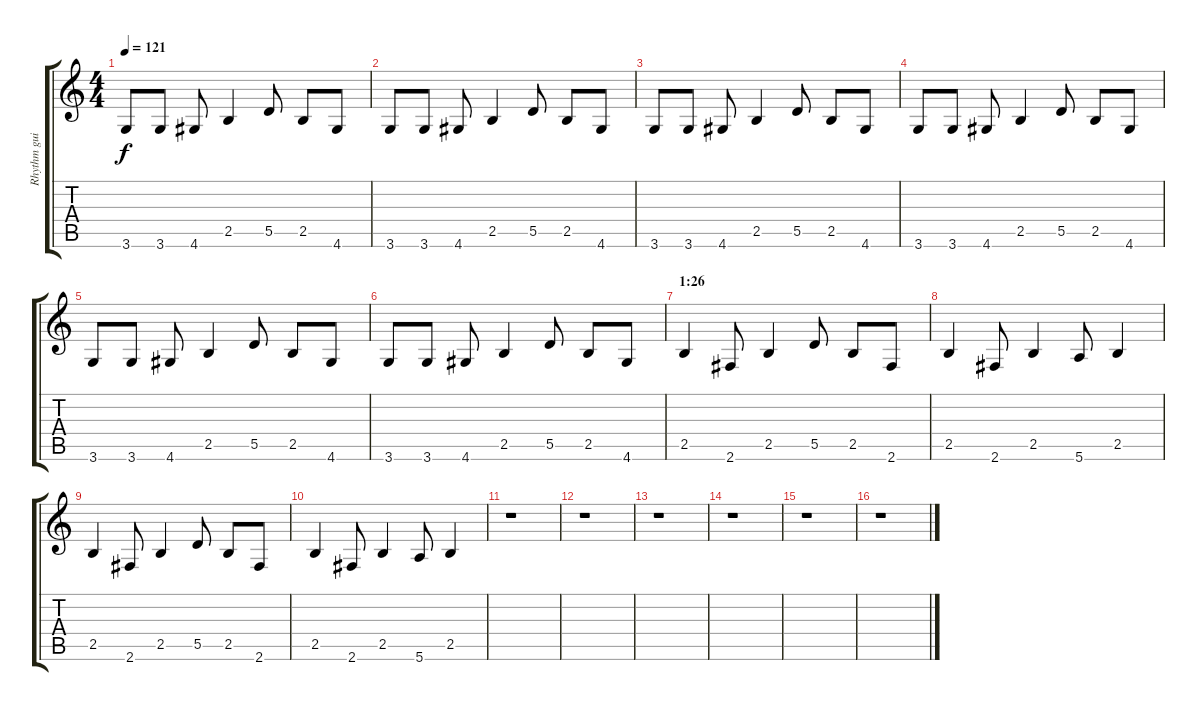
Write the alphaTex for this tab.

\track ("Rhythm guitar" "Rhythm gui") {instrument overdrivenguitar}
\staff {score tabs}
\tuning (E4 B3 G3 D3 A2 E2) {hide}
\ts (4 4)
\tempo 121
\clef g2
\ks c
3.6.8{dy f} 3.6.8 4.6.8 2.5.4 5.5.8 2.5.8 4.6.8 |
3.6.8 3.6.8 4.6.8 2.5.4 5.5.8 2.5.8 4.6.8 |
3.6.8 3.6.8 4.6.8 2.5.4 5.5.8 2.5.8 4.6.8 |
3.6.8 3.6.8 4.6.8 2.5.4 5.5.8 2.5.8 4.6.8 |
3.6.8 3.6.8 4.6.8 2.5.4 5.5.8 2.5.8 4.6.8 |
3.6.8 3.6.8 4.6.8 2.5.4 5.5.8 2.5.8 4.6.8 |
\section ("" "1:26")
2.5.4 2.6.8 2.5.4 5.5.8 2.5.8 2.6.8 |
2.5.4 2.6.8 2.5.4 5.6.8 2.5.4 |
2.5.4 2.6.8 2.5.4 5.5.8 2.5.8 2.6.8 |
2.5.4 2.6.8 2.5.4 5.6.8 2.5.4 |
r.1 |
r.1 |
r.1 |
r.1 |
r.1 |
r.1
